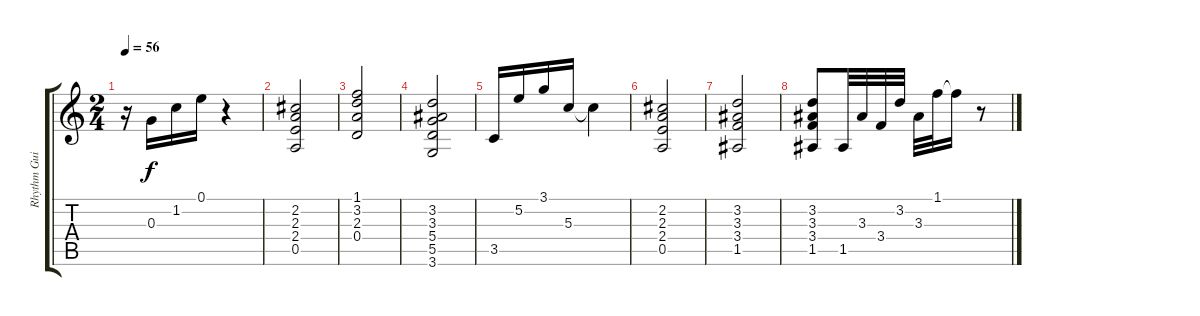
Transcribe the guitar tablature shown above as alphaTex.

\track ("Rhythm Guitar" "Rhythm Gui") {instrument acousticguitarnylon}
\staff {score tabs}
\tuning (E4 B3 G3 D3 A2 E2) {hide}
\ts (2 4)
\tempo 56
\clef g2
\ks c
r.16{dy f} 0.3.16 1.2.16 0.1.16 r.4 |
(2.2 2.3 2.4 0.5).2 |
(1.1 3.2 2.3 0.4).2 |
(3.2 3.3 5.4 5.5 3.6).2 |
3.5.16 5.2.16 3.1.16 5.3.16 5.3{t}.4 |
(2.2 2.3 2.4 0.5).2 |
(3.2 3.3 3.4 1.5).2 |
(3.2 3.3 3.4 1.5).8 1.5.32 3.3.32 3.4.32 3.2.32 3.3.32 1.1.32 1.1{t}.16 r.8
